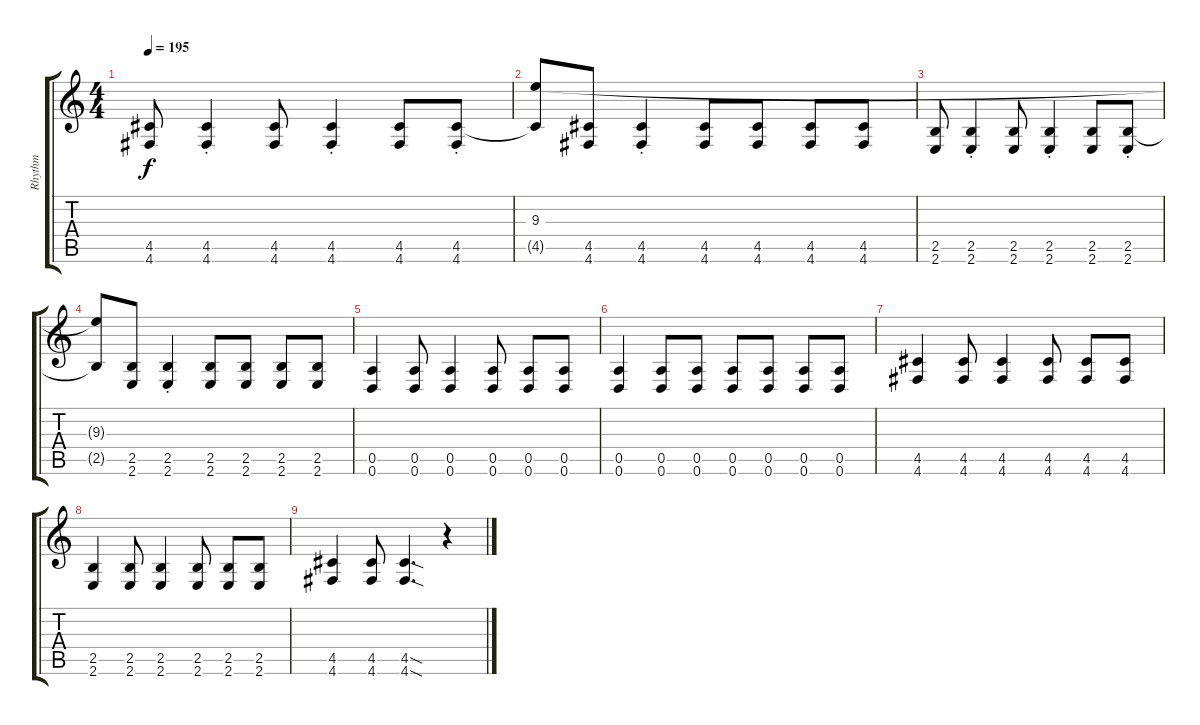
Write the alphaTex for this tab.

\track ("Rhythm" "Rhythm") {instrument overdrivenguitar}
\staff {score tabs}
\tuning (E4 B3 G3 D3 A2 D2) {hide}
\ts (4 4)
\tempo 195
\clef g2
\ks c
(4.5 4.6).8{dy f} (4.5{st} 4.6{st}).4 (4.5 4.6).8 (4.5{st} 4.6{st}).4 (4.5 4.6).8 (4.5{st} 4.6{st}).8 |
(9.3 4.5{t}).8 (4.5 4.6).8 (4.5{st} 4.6{st}).4 (4.5 4.6).8 (4.5 4.6).8 (4.5 4.6).8 (4.5 4.6).8 |
(2.5 2.6).8 (2.5{st} 2.6{st}).4 (2.5 2.6).8 (2.5{st} 2.6{st}).4 (2.5 2.6).8 (2.5{st} 2.6{st}).8 |
(9.3{t} 2.5{t}).8 (2.5 2.6).8 (2.5{st} 2.6{st}).4 (2.5 2.6).8 (2.5 2.6).8 (2.5 2.6).8 (2.5 2.6).8 |
(0.5 0.6).4 (0.5 0.6).8 (0.5 0.6).4 (0.5 0.6).8 (0.5 0.6).8 (0.5 0.6).8 |
(0.5 0.6).4 (0.5 0.6).8 (0.5 0.6).8 (0.5 0.6).8 (0.5 0.6).8 (0.5 0.6).8 (0.5 0.6).8 |
(4.5 4.6).4 (4.5 4.6).8 (4.5 4.6).4 (4.5 4.6).8 (4.5 4.6).8 (4.5 4.6).8 |
(2.5 2.6).4 (2.5 2.6).8 (2.5 2.6).4 (2.5 2.6).8 (2.5 2.6).8 (2.5 2.6).8 |
(4.5 4.6).4 (4.5 4.6).8 (4.5{sod} 4.6{sod}).4{d} r.4
